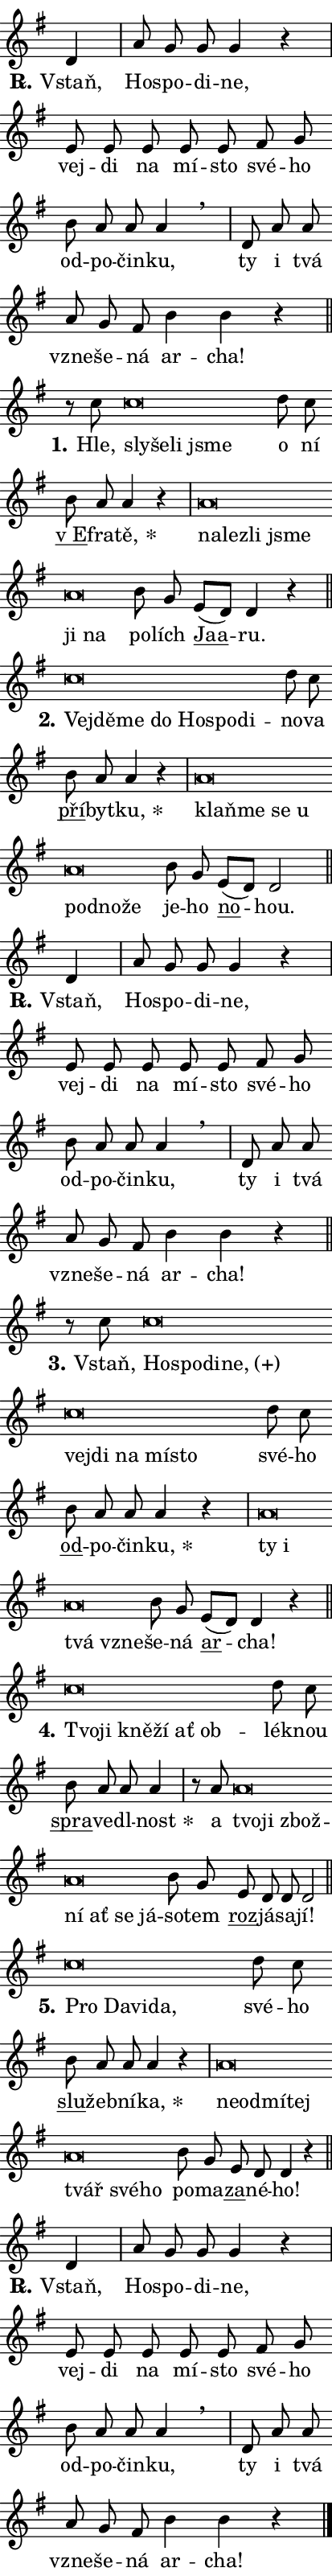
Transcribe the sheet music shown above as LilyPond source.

\version "2.24.0"
\header { tagline = "" }
\paper {
  indent = 0\cm
  top-margin = 0\cm
  right-margin = 0\cm
  bottom-margin = 0\cm
  left-margin = 0\cm
  paper-width = 7\cm
  page-breaking = #ly:one-page-breaking
  system-system-spacing.basic-distance = #11
  score-system-spacing.basic-distance = #11
  ragged-last = ##f
}


%% Author: Thomas Morley
%% https://lists.gnu.org/archive/html/lilypond-user/2020-05/msg00002.html
#(define (line-position grob)
"Returns position of @var[grob} in current system:
   @code{'start}, if at first time-step
   @code{'end}, if at last time-step
   @code{'middle} otherwise
"
  (let* ((col (ly:item-get-column grob))
         (ln (ly:grob-object col 'left-neighbor))
         (rn (ly:grob-object col 'right-neighbor))
         (col-to-check-left (if (ly:grob? ln) ln col))
         (col-to-check-right (if (ly:grob? rn) rn col))
         (break-dir-left
           (and
             (ly:grob-property col-to-check-left 'non-musical #f)
             (ly:item-break-dir col-to-check-left)))
         (break-dir-right
           (and
             (ly:grob-property col-to-check-right 'non-musical #f)
             (ly:item-break-dir col-to-check-right))))
        (cond ((eqv? 1 break-dir-left) 'start)
              ((eqv? -1 break-dir-right) 'end)
              (else 'middle))))

#(define (tranparent-at-line-position vctor)
  (lambda (grob)
  "Relying on @code{line-position} select the relevant enry from @var{vctor}.
Used to determine transparency,"
    (case (line-position grob)
      ((end) (not (vector-ref vctor 0)))
      ((middle) (not (vector-ref vctor 1)))
      ((start) (not (vector-ref vctor 2))))))

noteHeadBreakVisibility =
#(define-music-function (break-visibility)(vector?)
"Makes @code{NoteHead}s transparent relying on @var{break-visibility}"
#{
  \override NoteHead.transparent =
    #(tranparent-at-line-position break-visibility)
#})

#(define delete-ledgers-for-transparent-note-heads
  (lambda (grob)
    "Reads whether a @code{NoteHead} is transparent.
If so this @code{NoteHead} is removed from @code{'note-heads} from
@var{grob}, which is supposed to be @code{LedgerLineSpanner}.
As a result ledgers are not printed for this @code{NoteHead}"
    (let* ((nhds-array (ly:grob-object grob 'note-heads))
           (nhds-list
             (if (ly:grob-array? nhds-array)
                 (ly:grob-array->list nhds-array)
                 '()))
           ;; Relies on the transparent-property being done before
           ;; Staff.LedgerLineSpanner.after-line-breaking is executed.
           ;; This is fragile ...
           (to-keep
             (remove
               (lambda (nhd)
                 (ly:grob-property nhd 'transparent #f))
               nhds-list)))
      ;; TODO find a better method to iterate over grob-arrays, similiar
      ;; to filter/remove etc for lists
      ;; For now rebuilt from scratch
      (set! (ly:grob-object grob 'note-heads)  '())
      (for-each
        (lambda (nhd)
          (ly:pointer-group-interface::add-grob grob 'note-heads nhd))
        to-keep))))

hideNotes = {
  \noteHeadBreakVisibility #begin-of-line-visible
}
unHideNotes = {
  \noteHeadBreakVisibility #all-visible
}

% work-around for resetting accidentals
% https://lilypond.org/doc/v2.23/Documentation/notation/displaying-rhythms#unmetered-music
cadenzaMeasure = {
  \cadenzaOff
  \partial 1024 s1024
  \cadenzaOn
}

#(define-markup-command (accent layout props text) (markup?)
  "Underline accented syllable"
  (interpret-markup layout props
    #{\markup \override #'(offset . 4.3) \underline { #text }#}))

responsum = \markup \concat {
  "R" \hspace #-1.05 \path #0.1 #'((moveto 0 0.07) (lineto 0.9 0.8)) \hspace #0.05 "."
}

\layout {
    \context {
        \Staff
        \remove "Time_signature_engraver"
        \override LedgerLineSpanner.after-line-breaking = #delete-ledgers-for-transparent-note-heads
    }
    \context {
        \Voice {
            \override NoteHead.output-attributes = #'((class . "notehead"))
            \override Hairpin.height = #0.55
        }
    }
    \context {
        \Lyrics {
            \override StanzaNumber.output-attributes = #'((class . "stanzanumber"))
            \override LyricSpace.minimum-distance = #0.9
            \override LyricText.font-name = #"TeX Gyre Schola"
            \override LyricText.font-size = 1
            \override StanzaNumber.font-name = #"TeX Gyre Schola Bold"
            \override StanzaNumber.font-size = 1
        }
    }
}

% magnetic-lyrics.ily
%
%   written by
%     Jean Abou Samra <jean@abou-samra.fr>
%     Werner Lemberg <wl@gnu.org>
%
%   adapted by
%     Jiri Hon <jiri.hon@gmail.com>
%
% Version 2022-Apr-15

% https://www.mail-archive.com/lilypond-user@gnu.org/msg149350.html

#(define (Left_hyphen_pointer_engraver context)
   "Collect syllable-hyphen-syllable occurrences in lyrics and store
them in properties.  This engraver only looks to the left.  For
example, if the lyrics input is @code{foo -- bar}, it does the
following.

@itemize @bullet
@item
Set the @code{text} property of the @code{LyricHyphen} grob between
@q{foo} and @q{bar} to @code{foo}.

@item
Set the @code{left-hyphen} property of the @code{LyricText} grob with
text @q{foo} to the @code{LyricHyphen} grob between @q{foo} and
@q{bar}.
@end itemize

Use this auxiliary engraver in combination with the
@code{lyric-@/text::@/apply-@/magnetic-@/offset!} hook."
   (let ((hyphen #f)
         (text #f))
     (make-engraver
      (acknowledgers
       ((lyric-syllable-interface engraver grob source-engraver)
        (set! text grob)))
      (end-acknowledgers
       ((lyric-hyphen-interface engraver grob source-engraver)
        ;(when (not (grob::has-interface grob 'lyric-space-interface))
          (set! hyphen grob)));)
      ((stop-translation-timestep engraver)
       (when (and text hyphen)
         (ly:grob-set-object! text 'left-hyphen hyphen))
       (set! text #f)
       (set! hyphen #f)))))

#(define (lyric-text::apply-magnetic-offset! grob)
   "If the space between two syllables is less than the value in
property @code{LyricText@/.details@/.squash-threshold}, move the right
syllable to the left so that it gets concatenated with the left
syllable.

Use this function as a hook for
@code{LyricText@/.after-@/line-@/breaking} if the
@code{Left_@/hyphen_@/pointer_@/engraver} is active."
   (let ((hyphen (ly:grob-object grob 'left-hyphen #f)))
     (when hyphen
       (let ((left-text (ly:spanner-bound hyphen LEFT)))
         (when (grob::has-interface left-text 'lyric-syllable-interface)
           (let* ((common (ly:grob-common-refpoint grob left-text X))
                  (this-x-ext (ly:grob-extent grob common X))
                  (left-x-ext
                   (begin
                     ;; Trigger magnetism for left-text.
                     (ly:grob-property left-text 'after-line-breaking)
                     (ly:grob-extent left-text common X)))
                  ;; `delta` is the gap width between two syllables.
                  (delta (- (interval-start this-x-ext)
                            (interval-end left-x-ext)))
                  (details (ly:grob-property grob 'details))
                  (threshold (assoc-get 'squash-threshold details 0.2)))
             (when (< delta threshold)
               (let* (;; We have to manipulate the input text so that
                      ;; ligatures crossing syllable boundaries are not
                      ;; disabled.  For languages based on the Latin
                      ;; script this is essentially a beautification.
                      ;; However, for non-Western scripts it can be a
                      ;; necessity.
                      (lt (ly:grob-property left-text 'text))
                      (rt (ly:grob-property grob 'text))
                      (is-space (grob::has-interface hyphen 'lyric-space-interface))
                      (space (if is-space " " ""))
                      (space-markup (grob-interpret-markup grob " "))
                      (space-size (interval-length (ly:stencil-extent space-markup X)))
                      (extra-delta (if is-space space-size 0))
                      ;; Append new syllable.
                      (ltrt-space (if (and (string? lt) (string? rt))
                                (string-append lt space rt)
                                (make-concat-markup (list lt space rt))))
                      ;; Right-align `ltrt` to the right side.
                      (ltrt-space-markup (grob-interpret-markup
                               grob
                               (make-translate-markup
                                (cons (interval-length this-x-ext) 0)
                                (make-right-align-markup ltrt-space)))))
                 (begin
                   ;; Don't print `left-text`.
                   (ly:grob-set-property! left-text 'stencil #f)
                   ;; Set text and stencil (which holds all collected
                   ;; syllables so far) and shift it to the left.
                   (ly:grob-set-property! grob 'text ltrt-space)
                   (ly:grob-set-property! grob 'stencil ltrt-space-markup)
                   (ly:grob-translate-axis! grob (- (- delta extra-delta)) X))))))))))


#(define (lyric-hyphen::displace-bounds-first grob)
   ;; Make very sure this callback isn't triggered too early.
   (let ((left (ly:spanner-bound grob LEFT))
         (right (ly:spanner-bound grob RIGHT)))
     (ly:grob-property left 'after-line-breaking)
     (ly:grob-property right 'after-line-breaking)
     (ly:lyric-hyphen::print grob)))

squashThreshold = #0.4

\layout {
  \context {
    \Lyrics
    \consists #Left_hyphen_pointer_engraver
    \override LyricText.after-line-breaking =
      #lyric-text::apply-magnetic-offset!
    \override LyricHyphen.stencil = #lyric-hyphen::displace-bounds-first
    \override LyricText.details.squash-threshold = \squashThreshold
    \override LyricHyphen.minimum-distance = 0
    \override LyricHyphen.minimum-length = \squashThreshold
  }
}

squash = \override LyricText.details.squash-threshold = 9999
unSquash = \override LyricText.details.squash-threshold = \squashThreshold

left = \override LyricText.self-alignment-X = #LEFT
unLeft = \revert LyricText.self-alignment-X

starOffset = #(lambda (grob) 
                (let ((x_offset (ly:self-alignment-interface::aligned-on-x-parent grob)))
                  (if (= x_offset 0) 0 (+ x_offset 1.2))))

star = #(define-music-function (syllable)(string?)
"Append star separator at the end of a syllable"
#{
  \once \override LyricText.X-offset = #starOffset
  \lyricmode { \markup {
    #syllable
    \override #'((font-name . "TeX Gyre Schola Bold")) \hspace #0.2 \lower #0.65 \larger "*"
  } }
#})

starAccent = #(define-music-function (syllable)(string?)
"Append star separator at the end of a syllable and make accent"
#{
  \once \override LyricText.X-offset = #starOffset
  \lyricmode { \markup {
    \accent #syllable
    \override #'((font-name . "TeX Gyre Schola Bold")) \hspace #0.2 \lower #0.65 \larger "*"
  } }
#})

breath = #(define-music-function (syllable)(string?)
"Append breathing indicator at the end of a syllable"
#{
  \lyricmode { \markup { #syllable "+" } }
#})

optionalBreath = #(define-music-function (syllable)(string?)
"Append optional breathing indicator at the end of a syllable"
#{
  \lyricmode { \markup { #syllable "(+)" } }
#})


\score {
    <<
        \new Voice = "melody" { \cadenzaOn \key g \major \relative { d'4 \cadenzaMeasure \bar "|" a'8 g g g4 r \cadenzaMeasure \bar "|" e8 e e e e \bar "" fis g \bar "" b a a a4 \breathe \cadenzaMeasure \bar "|" d,8 a' a \bar "" a g fis b4 b r \cadenzaMeasure \bar "||" \break } }
        \new Lyrics \lyricsto "melody" { \lyricmode { \set stanza = \responsum
Vstaň, Ho -- spo -- di -- ne, vej -- di na mí -- sto své -- ho od -- po -- čin -- ku, ty i tvá vzne -- še -- ná ar -- cha! } }
    >>
    \layout {}
}

\score {
    <<
        \new Voice = "melody" { \cadenzaOn \key g \major \relative { r8 c''8 c\breve*1/16 \hideNotes \breve*1/16 \bar "" \breve*1/16 \breve*1/16 \bar "" \unHideNotes d8 c \bar "" b a a4 r \cadenzaMeasure \bar "|" a\breve*1/16 \hideNotes \breve*1/16 \bar "" \breve*1/16 \bar "" \breve*1/16 \bar "" \breve*1/16 \breve*1/16 \bar "" \unHideNotes b8 g \bar "" e[( d)] d4 r \cadenzaMeasure \bar "||" \break } }
        \new Lyrics \lyricsto "melody" { \lyricmode { \set stanza = "1."
Hle, \left sly -- \squash še -- li jsme \unLeft \unSquash o ní \markup \accent "v E" -- fra -- \star tě, \left na -- \squash lez -- li jsme ji na \unLeft \unSquash po -- lích \markup \accent Jaa -- ru. } }
    >>
    \layout {}
}

\score {
    <<
        \new Voice = "melody" { \cadenzaOn \key g \major \relative { c''\breve*1/16 \hideNotes \breve*1/16 \bar "" \breve*1/16 \bar "" \breve*1/16 \bar "" \breve*1/16 \bar "" \breve*1/16 \breve*1/16 \bar "" \unHideNotes d8 c \bar "" b a a4 r \cadenzaMeasure \bar "|" a\breve*1/16 \hideNotes \breve*1/16 \bar "" \breve*1/16 \bar "" \breve*1/16 \bar "" \breve*1/16 \bar "" \breve*1/16 \breve*1/16 \bar "" \unHideNotes b8 g \bar "" e[( d)] d2 \cadenzaMeasure \bar "||" \break } }
        \new Lyrics \lyricsto "melody" { \lyricmode { \set stanza = "2."
\left Vej -- \squash dě -- me do Ho -- spo -- di -- \unLeft \unSquash no -- va \markup \accent pří -- byt -- \star ku, \left klaň -- \squash me se u pod -- no -- že \unLeft \unSquash je -- ho \markup \accent no -- hou. } }
    >>
    \layout {}
}

\score {
    <<
        \new Voice = "melody" { \cadenzaOn \key g \major \relative { d'4 \cadenzaMeasure \bar "|" a'8 g g g4 r \cadenzaMeasure \bar "|" e8 e e e e \bar "" fis g \bar "" b a a a4 \breathe \cadenzaMeasure \bar "|" d,8 a' a \bar "" a g fis b4 b r \cadenzaMeasure \bar "||" \break } }
        \new Lyrics \lyricsto "melody" { \lyricmode { \set stanza = \responsum
Vstaň, Ho -- spo -- di -- ne, vej -- di na mí -- sto své -- ho od -- po -- čin -- ku, ty i tvá vzne -- še -- ná ar -- cha! } }
    >>
    \layout {}
}

\score {
    <<
        \new Voice = "melody" { \cadenzaOn \key g \major \relative { r8 c''8 c\breve*1/16 \hideNotes \breve*1/16 \bar "" \breve*1/16 \bar "" \breve*1/16 \bar "" \breve*1/16 \bar "" \breve*1/16 \bar "" \breve*1/16 \bar "" \breve*1/16 \breve*1/16 \bar "" \unHideNotes d8 c \bar "" b a a a4 r \cadenzaMeasure \bar "|" a\breve*1/16 \hideNotes \breve*1/16 \bar "" \breve*1/16 \breve*1/16 \bar "" \unHideNotes b8 g \bar "" e[( d)] d4 r \cadenzaMeasure \bar "||" \break } }
        \new Lyrics \lyricsto "melody" { \lyricmode { \set stanza = "3."
Vstaň, \left Ho -- \squash spo -- di -- \optionalBreath ne, vej -- di na mí -- sto \unLeft \unSquash své -- ho \markup \accent od -- po -- čin -- \star ku, \left ty \squash i tvá vzne -- \unLeft \unSquash še -- ná \markup \accent ar -- cha! } }
    >>
    \layout {}
}

\score {
    <<
        \new Voice = "melody" { \cadenzaOn \key g \major \relative { c''\breve*1/16 \hideNotes \breve*1/16 \bar "" \breve*1/16 \bar "" \breve*1/16 \bar "" \breve*1/16 \breve*1/16 \bar "" \unHideNotes d8 c \bar "" b a a a4 \cadenzaMeasure \bar "|" r8 a8 a\breve*1/16 \hideNotes \breve*1/16 \bar "" \breve*1/16 \bar "" \breve*1/16 \bar "" \breve*1/16 \bar "" \breve*1/16 \breve*1/16 \bar "" \unHideNotes b8 g \bar "" e d d d2 \cadenzaMeasure \bar "||" \break } }
        \new Lyrics \lyricsto "melody" { \lyricmode { \set stanza = "4."
\left Tvo -- \squash ji kně -- ží ať ob -- \unLeft \unSquash lék -- nou \markup \accent spra -- ve -- dl -- \star nost a \left tvo -- \squash ji zbož -- ní ať se já -- \unLeft \unSquash so -- tem \markup \accent roz -- já -- sa -- jí! } }
    >>
    \layout {}
}

\score {
    <<
        \new Voice = "melody" { \cadenzaOn \key g \major \relative { c''\breve*1/16 \hideNotes \breve*1/16 \bar "" \breve*1/16 \breve*1/16 \bar "" \unHideNotes d8 c \bar "" b a a a4 r \cadenzaMeasure \bar "|" a\breve*1/16 \hideNotes \breve*1/16 \bar "" \breve*1/16 \bar "" \breve*1/16 \bar "" \breve*1/16 \bar "" \breve*1/16 \breve*1/16 \bar "" \unHideNotes b8 g \bar "" e d d4 r \cadenzaMeasure \bar "||" \break } }
        \new Lyrics \lyricsto "melody" { \lyricmode { \set stanza = "5."
\left Pro \squash Da -- vi -- da, \unLeft \unSquash své -- ho \markup \accent slu -- žeb -- ní -- \star ka, \left ne -- \squash od -- mí -- tej tvář své -- ho \unLeft \unSquash po -- ma -- \markup \accent za -- né -- ho! } }
    >>
    \layout {}
}

\score {
    <<
        \new Voice = "melody" { \cadenzaOn \key g \major \relative { d'4 \cadenzaMeasure \bar "|" a'8 g g g4 r \cadenzaMeasure \bar "|" e8 e e e e \bar "" fis g \bar "" b a a a4 \breathe \cadenzaMeasure \bar "|" d,8 a' a \bar "" a g fis b4 b r \cadenzaMeasure \bar "||" \break } \bar "|." }
        \new Lyrics \lyricsto "melody" { \lyricmode { \set stanza = \responsum
Vstaň, Ho -- spo -- di -- ne, vej -- di na mí -- sto své -- ho od -- po -- čin -- ku, ty i tvá vzne -- še -- ná ar -- cha! } }
    >>
    \layout {}
}
